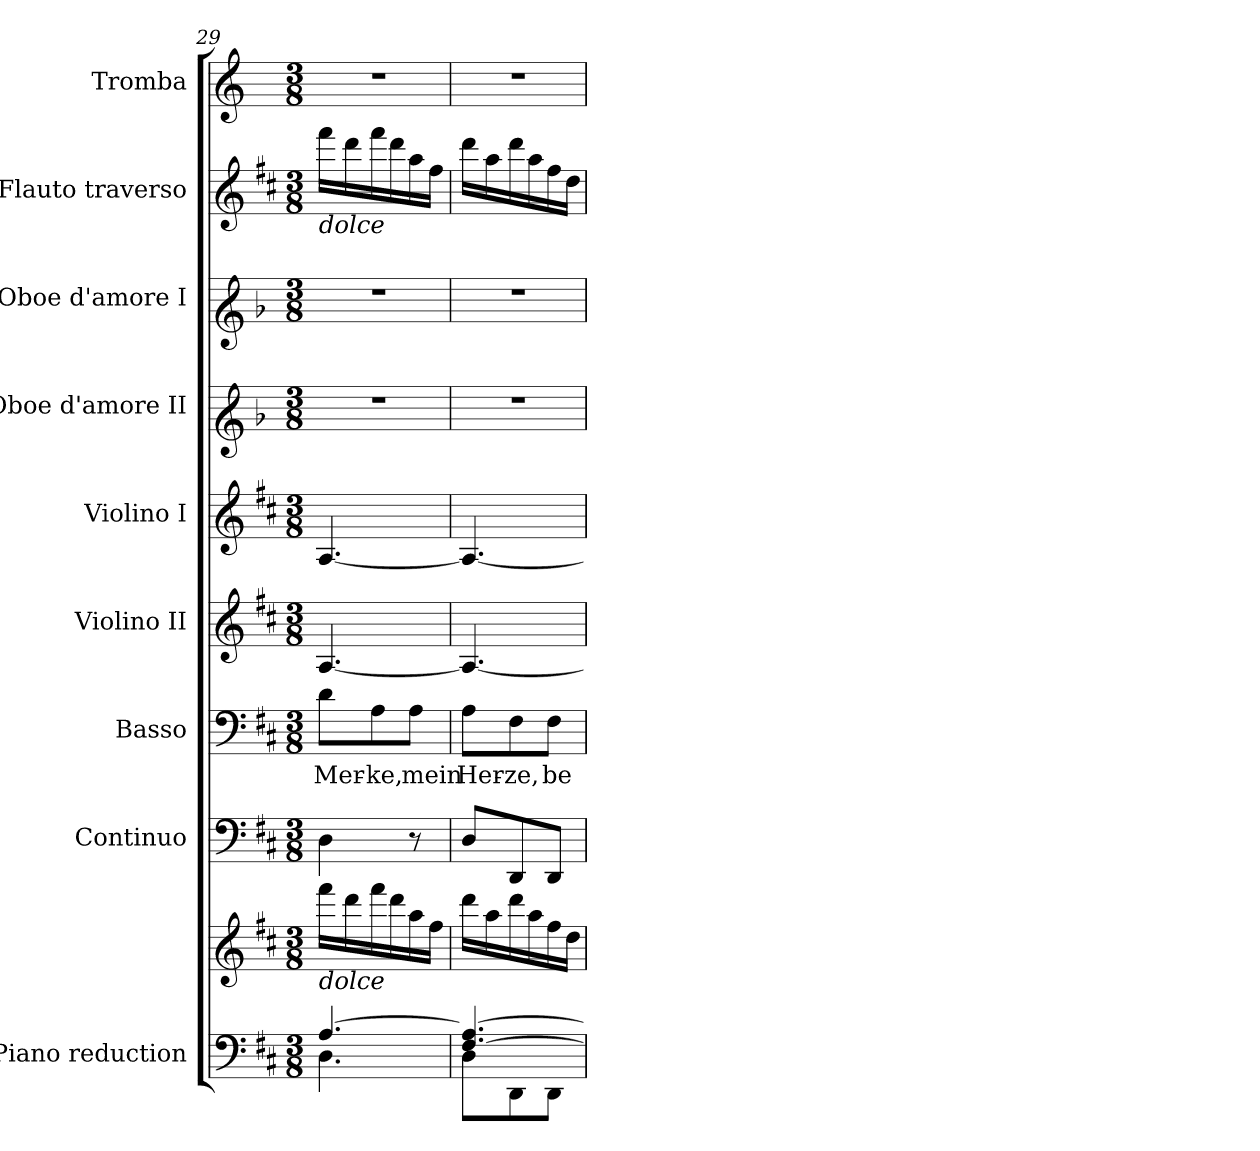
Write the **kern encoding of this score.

**kern	**kern	**kern	**dynam	**kern	**text	**kern	**dynam	**kern	**dynam	**kern	**kern	**kern	**kern
*part9	*part9	*part8	*part8	*part7	*part7	*part6	*part6	*part5	*part5	*part4	*part3	*part2	*part1
*staff10	*staff9	*staff8	*staff8	*staff7	*staff7	*staff6	*staff6	*staff5	*staff5	*staff4	*staff3	*staff2	*staff1
*I"Piano reduction	*	*I"Continuo	*	*I"Basso	*	*I"Violino II	*	*I"Violino I	*	*I"Oboe d'amore II	*I"Oboe d'amore I	*I"Flauto traverso	*I"Tromba
*I'Pno	*	*	*	*	*	*I'Vln	*	*I'Vln	*	*	*	*I'Fl	*
*clefF4	*clefG2	*clefF4	*	*clefF4	*	*clefG2	*	*clefG2	*	*clefG1	*clefG1	*clefG2	*clefG2
*	*	*	*	*	*	*	*	*	*	*ITrd2c3	*ITrd2c3	*	*ITrd-1c-2
*k[f#c#]	*k[f#c#]	*k[f#c#]	*	*k[f#c#]	*	*k[f#c#]	*	*k[f#c#]	*	*k[f#c#]	*k[f#c#]	*k[f#c#]	*k[f#c#]
*M3/8	*M3/8	*M3/8	*	*M3/8	*	*M3/8	*	*M3/8	*	*M3/8	*M3/8	*M3/8	*M3/8
=29	=29	=29	=29	=29	=29	=29	=29	=29	=29	=29	=29	=29	=29
*^	*	*	*	*	*	*	*	*	*	*	*	*	*
!	!	!	!	!	!	!	!	!	!	!	!	!	!LO:TX:b:i:t=dolce	!
!	!	!LO:TX:b:i:t=dolce	!	!	!	!	!	!	!	!	!	!	!	!
!	!	!	!	!	!	!LO:LY:b	!	!LO:DY:b	!	!LO:DY:b	!	!	!	!
[4.A/	4.D\	16fff#\LL	4D\	.	8d\L	Mer-	[4.A/	other-dynamics	[4.A/	other-dynamics	4.r	4.r	16fff#\LL	4.r
.	.	16ddd\	.	.	.	.	.	.	.	.	.	.	16ddd\	.
!	!	!	!	!	!	!LO:LY:b	!	!	!	!	!	!	!	!
.	.	16fff#\	.	.	8A\	-ke,	.	.	.	.	.	.	16fff#\	.
.	.	16ddd\	.	.	.	.	.	.	.	.	.	.	16ddd\	.
!	!	!	!	!	!	!LO:LY:b	!	!	!	!	!	!	!	!
.	.	16aa\	8r	.	8A\J	mein	.	.	.	.	.	.	16aa\	.
.	.	16ff#\JJ	.	.	.	.	.	.	.	.	.	.	16ff#\JJ	.
=30	=30	=30	=30	=30	=30	=30	=30	=30	=30	=30	=30	=30	=30	=30
!	!	!	!	!LO:DY:a	!	!LO:LY:b	!	!	!	!	!	!	!	!
[4.F#/ 4.A/_	8D\L	16ddd\LL	8D/L	other-dynamics	8A\L	Her-	4.A/_	.	4.A/_	.	4.r	4.r	16ddd\LL	4.r
.	.	16aa\	.	.	.	.	.	.	.	.	.	.	16aa\	.
!	!	!	!	!	!	!LO:LY:b	!	!	!	!	!	!	!	!
.	8DD\	16ddd\	8DD/	.	8F#\	-ze,	.	.	.	.	.	.	16ddd\	.
.	.	16aa\	.	.	.	.	.	.	.	.	.	.	16aa\	.
!	!	!	!	!	!	!LO:LY:b	!	!	!	!	!	!	!	!
.	8DD\J	16ff#\	8DD/J	.	8F#\J	be-	.	.	.	.	.	.	16ff#\	.
.	.	16dd\JJ	.	.	.	.	.	.	.	.	.	.	16dd\JJ	.
*v	*v	*	*	*	*	*	*	*	*	*	*	*	*	*
=	=	=	=	=	=	=	=	=	=	=	=	=	=
*-	*-	*-	*-	*-	*-	*-	*-	*-	*-	*-	*-	*-	*-
